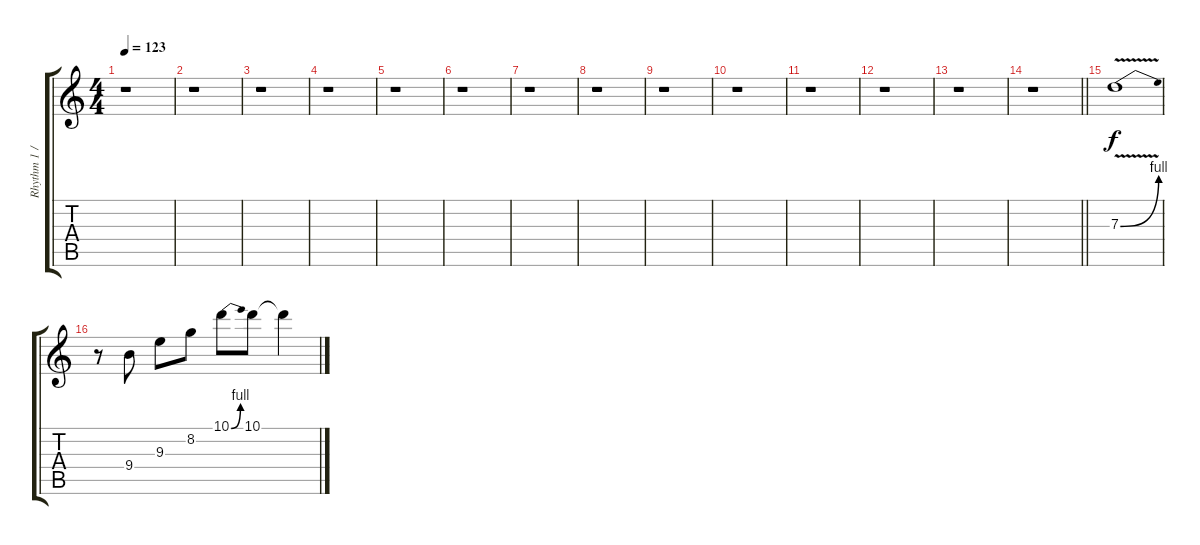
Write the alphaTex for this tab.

\track ("Rhythm 1 / Lead" "Rhythm 1 /") {instrument overdrivenguitar}
\staff {score tabs}
\tuning (E4 B3 G3 D3 A2 E2) {hide}
\ts (4 4)
\tempo 123
\clef g2
\ks c
r.1{dy f} |
r.1 |
r.1 |
r.1 |
r.1 |
r.1 |
r.1 |
r.1 |
r.1 |
r.1 |
r.1 |
r.1 |
r.1 |
\barLineRight lightlight
r.1 |
7.3{be (bend 0 0 60 4) v}.1 |
r.8 9.4.8 9.3.8 8.2.8 10.1{be (bend 0 0 60 4)}.8 10.1.8 10.1{t}.4
